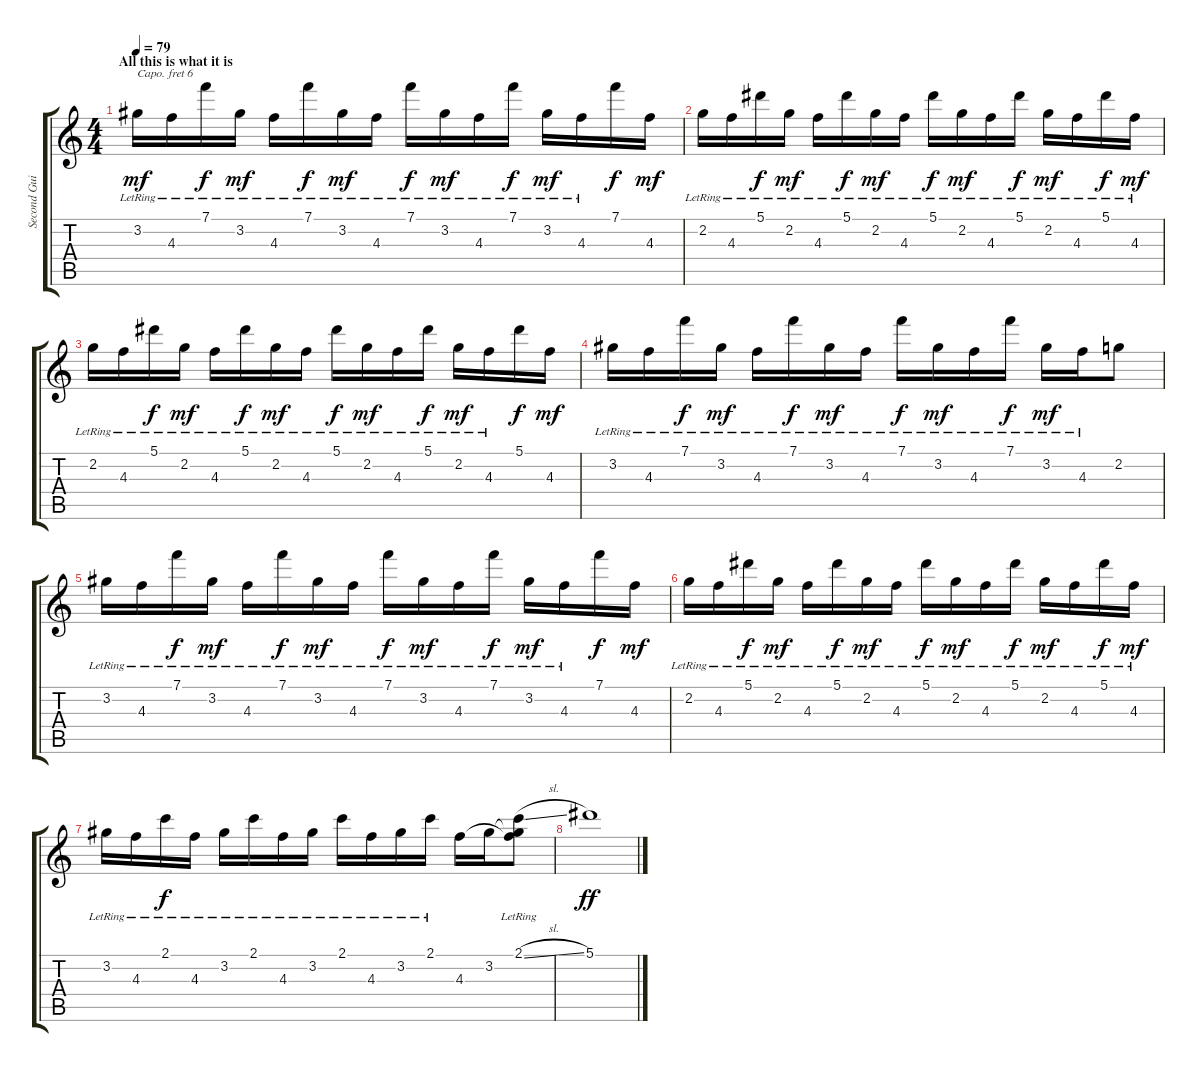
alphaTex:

\track ("Second Guitar (Erlend)" "Second Gui") {instrument acousticguitarsteel}
\staff {score tabs}
\capo 6
\tuning (E4 B3 G3 D3 A2 E2) {hide}
\ts (4 4)
\section ("" "All this is what it is")
\tempo 79
\clef g2
\ks c
3.2{lr}.16{dy mf volume 12 balance 12} 4.3{lr}.16 7.1{lr}.16{dy f} 3.2{lr}.16{dy mf} 4.3{lr}.16 7.1{lr}.16{dy f} 3.2{lr}.16{dy mf} 4.3{lr}.16 7.1{lr}.16{dy f} 3.2{lr}.16{dy mf} 4.3{lr}.16 7.1{lr}.16{dy f} 3.2{lr}.16{dy mf} 4.3{lr}.16 7.1.16{dy f} 4.3.16{dy mf} |
2.2{lr}.16{volume 11 balance 12} 4.3{lr}.16 5.1{lr}.16{dy f} 2.2{lr}.16{dy mf} 4.3{lr}.16 5.1{lr}.16{dy f} 2.2{lr}.16{dy mf} 4.3{lr}.16 5.1{lr}.16{dy f} 2.2{lr}.16{dy mf} 4.3{lr}.16 5.1{lr}.16{dy f} 2.2{lr}.16{dy mf} 4.3{lr}.16 5.1{lr}.16{dy f} 4.3{lr}.16{dy mf} |
2.2{lr}.16{volume 11 balance 12} 4.3{lr}.16 5.1{lr}.16{dy f} 2.2{lr}.16{dy mf} 4.3{lr}.16 5.1{lr}.16{dy f} 2.2{lr}.16{dy mf} 4.3{lr}.16 5.1{lr}.16{dy f} 2.2{lr}.16{dy mf} 4.3{lr}.16 5.1{lr}.16{dy f} 2.2{lr}.16{dy mf} 4.3{lr}.16 5.1.16{dy f} 4.3.16{dy mf} |
3.2{lr}.16{volume 12 balance 12} 4.3{lr}.16 7.1{lr}.16{dy f} 3.2{lr}.16{dy mf} 4.3{lr}.16 7.1{lr}.16{dy f} 3.2{lr}.16{dy mf} 4.3{lr}.16 7.1{lr}.16{dy f} 3.2{lr}.16{dy mf} 4.3{lr}.16 7.1{lr}.16{dy f} 3.2{lr}.16{dy mf} 4.3{lr}.16 2.2.8 |
3.2{lr}.16{volume 12 balance 12} 4.3{lr}.16 7.1{lr}.16{dy f} 3.2{lr}.16{dy mf} 4.3{lr}.16 7.1{lr}.16{dy f} 3.2{lr}.16{dy mf} 4.3{lr}.16 7.1{lr}.16{dy f} 3.2{lr}.16{dy mf} 4.3{lr}.16 7.1{lr}.16{dy f} 3.2{lr}.16{dy mf} 4.3{lr}.16 7.1.16{dy f} 4.3.16{dy mf} |
2.2{lr}.16{volume 11 balance 12} 4.3{lr}.16 5.1{lr}.16{dy f} 2.2{lr}.16{dy mf} 4.3{lr}.16 5.1{lr}.16{dy f} 2.2{lr}.16{dy mf} 4.3{lr}.16 5.1{lr}.16{dy f} 2.2{lr}.16{dy mf} 4.3{lr}.16 5.1{lr}.16{dy f} 2.2{lr}.16{dy mf} 4.3{lr}.16 5.1{lr}.16{dy f} 4.3{lr}.16{dy mf} |
3.2{lr}.16{volume 11 balance 12} 4.3{lr}.16 2.1{lr}.16{dy f} 4.3{lr}.16 3.2{lr}.16 2.1{lr}.16 4.3{lr}.16 3.2{lr}.16 2.1{lr}.16 4.3{lr}.16 3.2{lr}.16 2.1{lr}.16 4.3.16 3.2.16 (2.1{sl lr} 3.2{t} 4.3{t}).8 |
5.1.1{dy ff}
